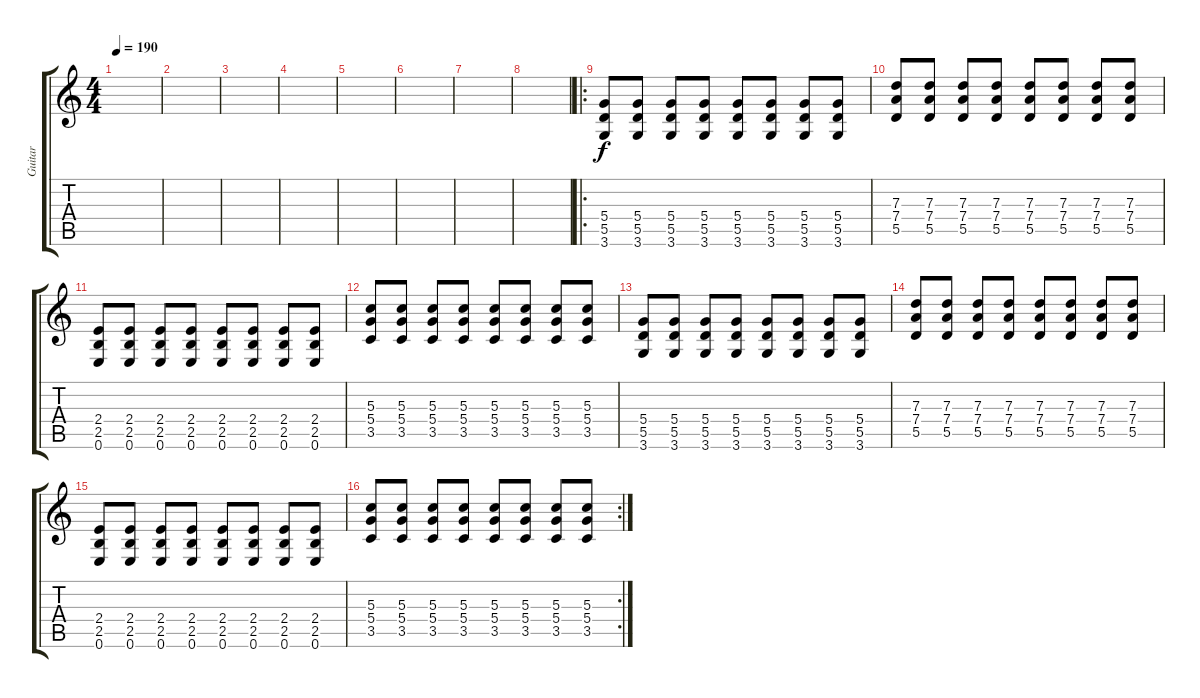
\track ("Guitar" "Guitar") {instrument distortionguitar}
\staff {score tabs}
\tuning (E4 B3 G3 D3 A2 E2) {hide}
\ts (4 4)
\tempo 190
\clef g2
\ks c
|
|
|
|
|
|
|
|
\ro
(5.4 5.5 3.6).8 (5.4 5.5 3.6).8 (5.4 5.5 3.6).8 (5.4 5.5 3.6).8 (5.4 5.5 3.6).8 (5.4 5.5 3.6).8 (5.4 5.5 3.6).8 (5.4 5.5 3.6).8 |
(7.3 7.4 5.5).8 (7.3 7.4 5.5).8 (7.3 7.4 5.5).8 (7.3 7.4 5.5).8 (7.3 7.4 5.5).8 (7.3 7.4 5.5).8 (7.3 7.4 5.5).8 (7.3 7.4 5.5).8 |
(2.4 2.5 0.6).8 (2.4 2.5 0.6).8 (2.4 2.5 0.6).8 (2.4 2.5 0.6).8 (2.4 2.5 0.6).8 (2.4 2.5 0.6).8 (2.4 2.5 0.6).8 (2.4 2.5 0.6).8 |
(5.3 5.4 3.5).8 (5.3 5.4 3.5).8 (5.3 5.4 3.5).8 (5.3 5.4 3.5).8 (5.3 5.4 3.5).8 (5.3 5.4 3.5).8 (5.3 5.4 3.5).8 (5.3 5.4 3.5).8 |
(5.4 5.5 3.6).8 (5.4 5.5 3.6).8 (5.4 5.5 3.6).8 (5.4 5.5 3.6).8 (5.4 5.5 3.6).8 (5.4 5.5 3.6).8 (5.4 5.5 3.6).8 (5.4 5.5 3.6).8 |
(7.3 7.4 5.5).8 (7.3 7.4 5.5).8 (7.3 7.4 5.5).8 (7.3 7.4 5.5).8 (7.3 7.4 5.5).8 (7.3 7.4 5.5).8 (7.3 7.4 5.5).8 (7.3 7.4 5.5).8 |
(2.4 2.5 0.6).8 (2.4 2.5 0.6).8 (2.4 2.5 0.6).8 (2.4 2.5 0.6).8 (2.4 2.5 0.6).8 (2.4 2.5 0.6).8 (2.4 2.5 0.6).8 (2.4 2.5 0.6).8 |
\rc 2
(5.3 5.4 3.5).8 (5.3 5.4 3.5).8 (5.3 5.4 3.5).8 (5.3 5.4 3.5).8 (5.3 5.4 3.5).8 (5.3 5.4 3.5).8 (5.3 5.4 3.5).8 (5.3 5.4 3.5).8
